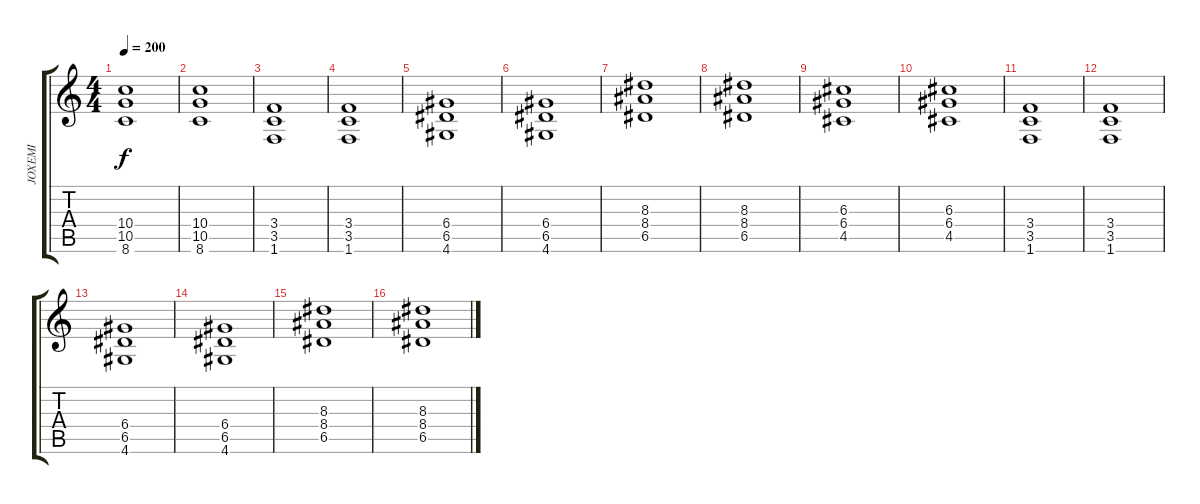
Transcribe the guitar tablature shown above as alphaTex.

\track ("JOXEMI" "JOXEMI") {instrument distortionguitar}
\staff {score tabs}
\tuning (E4 B3 G3 D3 A2 E2) {hide}
\ts (4 4)
\tempo 200
\clef g2
\ks c
(10.4 10.5 8.6).1{dy f} |
(10.4 10.5 8.6).1 |
(3.4 3.5 1.6).1 |
(3.4 3.5 1.6).1 |
(6.4 6.5 4.6).1 |
(6.4 6.5 4.6).1 |
(8.3 8.4 6.5).1 |
(8.3 8.4 6.5).1 |
(6.3 6.4 4.5).1 |
(6.3 6.4 4.5).1 |
(3.4 3.5 1.6).1 |
(3.4 3.5 1.6).1 |
(6.4 6.5 4.6).1 |
(6.4 6.5 4.6).1 |
(8.3 8.4 6.5).1 |
(8.3 8.4 6.5).1
